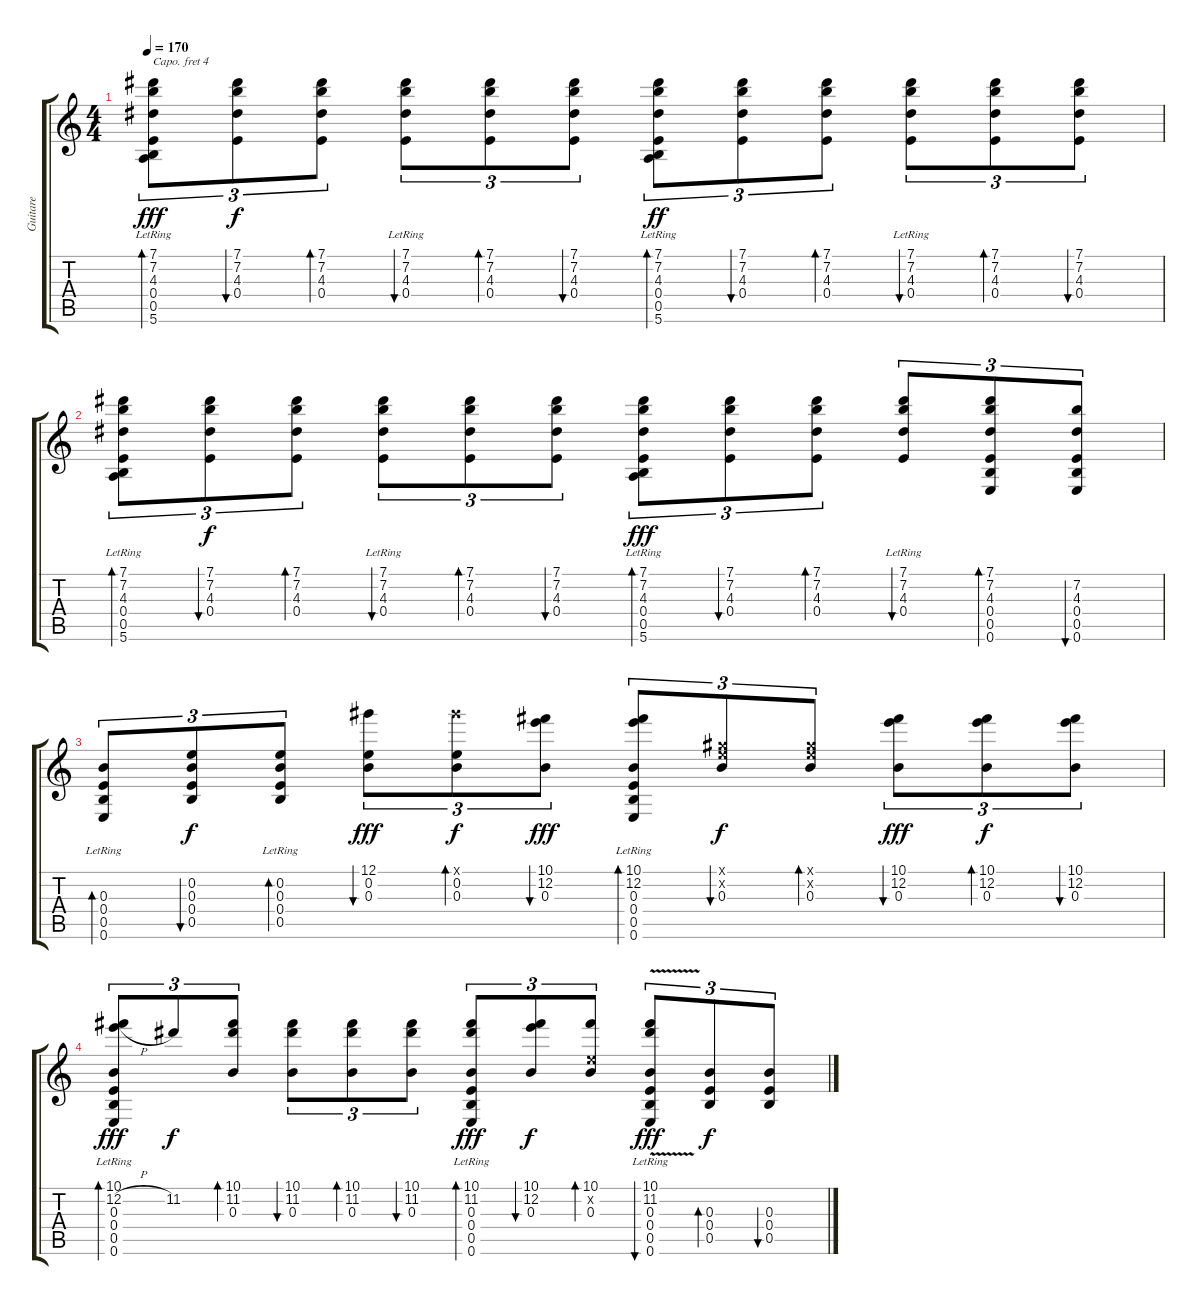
\track ("Guitare" "Guitare") {instrument acousticguitarsteel}
\staff {score tabs}
\capo 4
\tuning (E4 C4 G3 C3 G2 C2) {hide}
\ts (4 4)
\tempo 170
\clef g2
\ks c
(7.1 7.2 4.3 0.4 0.5 5.6{lr}).8{tu (3 2) bd 60 dy fff} (7.1 7.2 4.3 0.4).8{tu (3 2) bu 60 dy f} (7.1 7.2 4.3 0.4).8{tu (3 2) bd 60} (7.1{lr} 7.2 4.3 0.4).8{tu (3 2) bu 60} (7.1 7.2 4.3 0.4).8{tu (3 2) bd 60} (7.1 7.2 4.3 0.4).8{tu (3 2) bu 60} (7.1 7.2 4.3 0.4 0.5{lr} 5.6{lr}).8{tu (3 2) bd 60 dy ff} (7.1 7.2 4.3 0.4).8{tu (3 2) bu 60} (7.1 7.2 4.3 0.4).8{tu (3 2) bd 60} (7.1{lr} 7.2 4.3 0.4).8{tu (3 2) bu 60} (7.1 7.2 4.3 0.4).8{tu (3 2) bd 60} (7.1 7.2 4.3 0.4).8{tu (3 2) bu 60} |
(7.1 7.2 4.3 0.4 0.5{lr} 5.6{lr}).8{tu (3 2) bd 60} (7.1 7.2 4.3 0.4).8{tu (3 2) bu 60 dy f} (7.1 7.2 4.3 0.4).8{tu (3 2) bd 60} (7.1{lr} 7.2 4.3 0.4).8{tu (3 2) bu 60} (7.1 7.2 4.3 0.4).8{tu (3 2) bd 60} (7.1 7.2 4.3 0.4).8{tu (3 2) bu 60} (7.1 7.2 4.3 0.4 0.5{lr} 5.6{lr}).8{tu (3 2) bd 60 dy fff} (7.1 7.2 4.3 0.4).8{tu (3 2) bu 60} (7.1 7.2 4.3 0.4).8{tu (3 2) bd 60} (7.1{lr} 7.2 4.3 0.4).8{tu (3 2) bu 60} (7.1 7.2 4.3 0.4 0.5 0.6).8{tu (3 2) bd 60} (7.2 4.3 0.4 0.5 0.6).8{tu (3 2) bu 60} |
(0.3 0.4 0.5 0.6{lr}).8{tu (3 2) bd 60} (0.2 0.3 0.4 0.5).8{tu (3 2) bu 60 dy f} (0.2 0.3 0.4{lr} 0.5{lr}).8{tu (3 2) bd 60} (12.1 0.2 0.3).8{tu (3 2) bu 60 dy fff} (12.1{x} 0.2 0.3).8{tu (3 2) bd 60 dy f} (10.1 12.2 0.3).8{tu (3 2) bu 60 dy fff} (10.1{lr} 12.2{lr} 0.3{lr} 0.4{lr} 0.5{lr} 0.6{lr}).8{tu (3 2) bd 60} (0.1{x} 0.2{x} 0.3).8{tu (3 2) bu 60 dy f} (0.1{x} 0.2{x} 0.3).8{tu (3 2) bd 60} (10.1 12.2 0.3).8{tu (3 2) bu 60 dy fff} (10.1 12.2 0.3).8{tu (3 2) bd 60 dy f} (10.1 12.2 0.3).8{tu (3 2) bu 60} |
(10.1{lr} 12.2{h} 0.3{lr} 0.4{lr} 0.5{lr} 0.6{lr}).8{tu (3 2) bd 60 dy fff} 11.2.8{tu (3 2) dy f} (10.1 11.2 0.3).8{tu (3 2) bd 60} (10.1 11.2 0.3).8{tu (3 2) bu 60} (10.1 11.2 0.3).8{tu (3 2) bd 60} (10.1 11.2 0.3).8{tu (3 2) bu 60} (10.1 11.2 0.3 0.4{lr} 0.5{lr} 0.6{lr}).8{tu (3 2) bd 60 dy fff} (10.1 12.2 0.3).8{tu (3 2) bu 60 dy f} (10.1 0.2{x} 0.3).8{tu (3 2) bd 60} (10.1{lr} 11.2{v lr} 0.3 0.4{lr} 0.5{lr} 0.6{lr}).8{tu (3 2) bu 60 dy fff} (0.3 0.4 0.5).8{tu (3 2) bd 60 dy f} (0.3 0.4 0.5).8{tu (3 2) bu 60}
